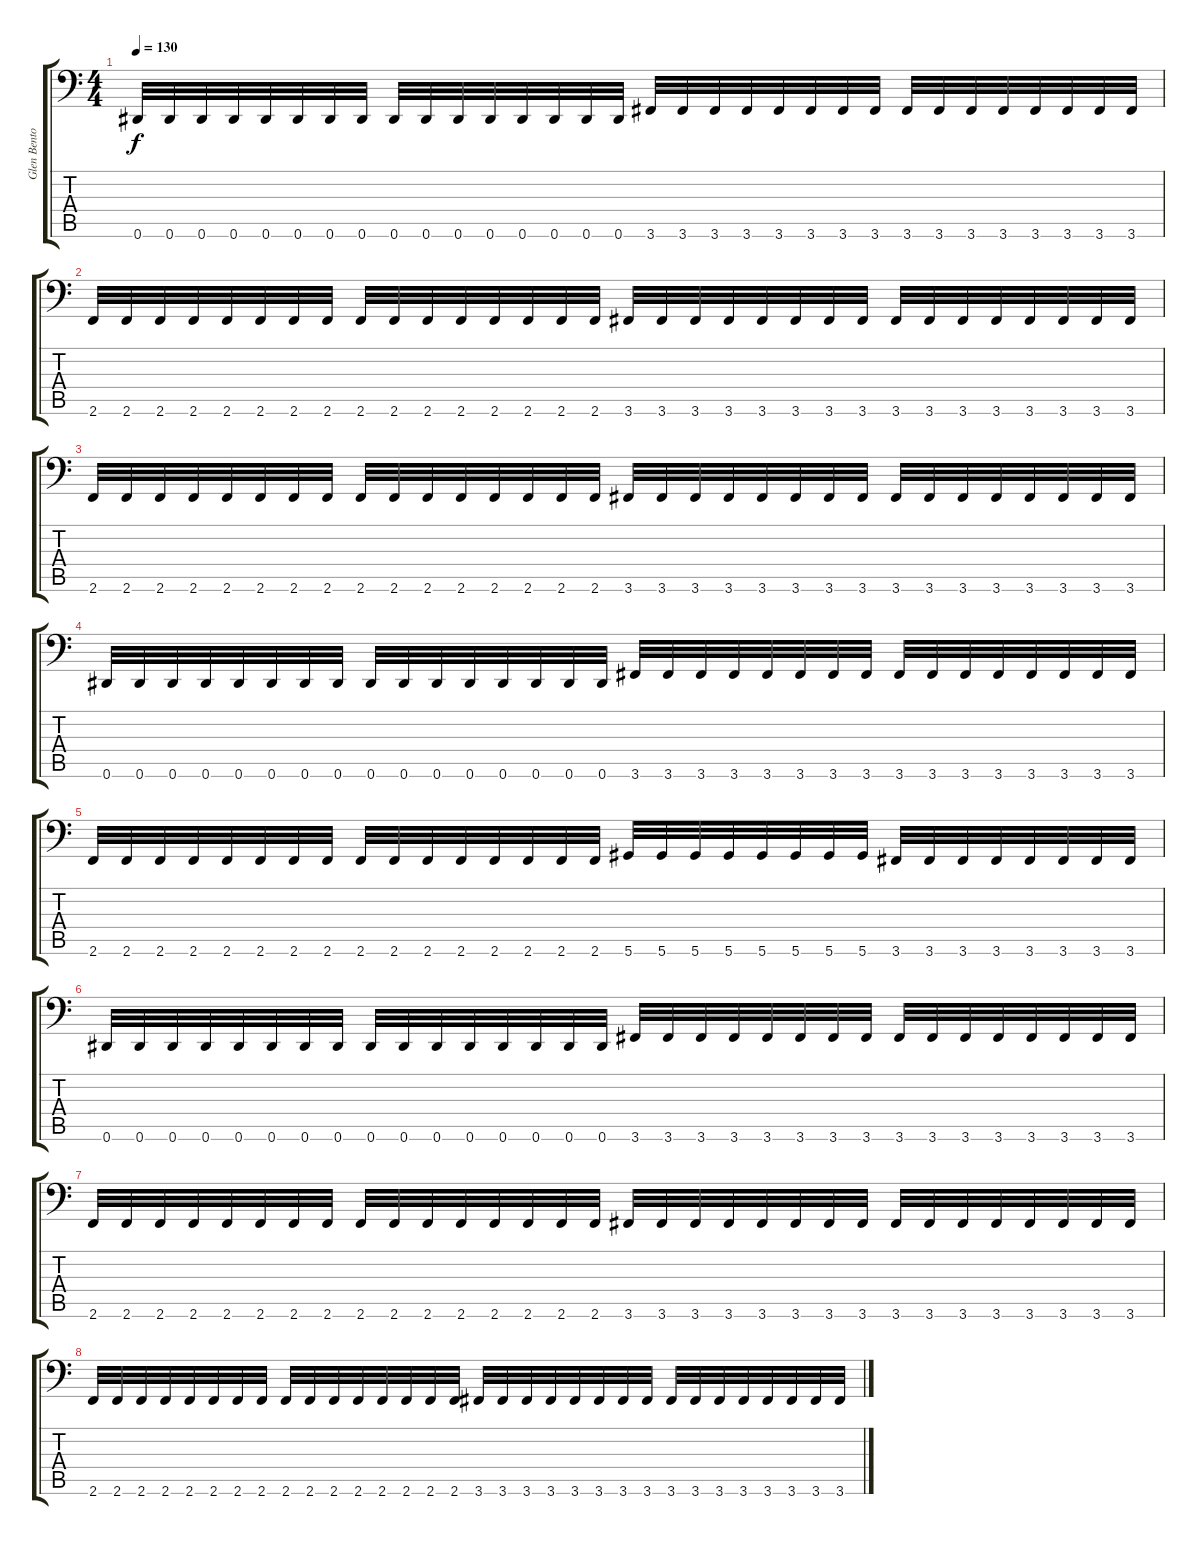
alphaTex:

\track ("Glen Benton" "Glen Bento") {instrument electricbasspick}
\staff {score tabs}
\tuning (Eb3 Bb2 Gb2 Db2 Ab1 Eb1) {hide}
\ts (4 4)
\tempo 130
\clef f4
\ks c
0.6.32{dy f} 0.6.32 0.6.32 0.6.32 0.6.32 0.6.32 0.6.32 0.6.32 0.6.32 0.6.32 0.6.32 0.6.32 0.6.32 0.6.32 0.6.32 0.6.32 3.6.32 3.6.32 3.6.32 3.6.32 3.6.32 3.6.32 3.6.32 3.6.32 3.6.32 3.6.32 3.6.32 3.6.32 3.6.32 3.6.32 3.6.32 3.6.32 |
2.6.32 2.6.32 2.6.32 2.6.32 2.6.32 2.6.32 2.6.32 2.6.32 2.6.32 2.6.32 2.6.32 2.6.32 2.6.32 2.6.32 2.6.32 2.6.32 3.6.32 3.6.32 3.6.32 3.6.32 3.6.32 3.6.32 3.6.32 3.6.32 3.6.32 3.6.32 3.6.32 3.6.32 3.6.32 3.6.32 3.6.32 3.6.32 |
2.6.32 2.6.32 2.6.32 2.6.32 2.6.32 2.6.32 2.6.32 2.6.32 2.6.32 2.6.32 2.6.32 2.6.32 2.6.32 2.6.32 2.6.32 2.6.32 3.6.32 3.6.32 3.6.32 3.6.32 3.6.32 3.6.32 3.6.32 3.6.32 3.6.32 3.6.32 3.6.32 3.6.32 3.6.32 3.6.32 3.6.32 3.6.32 |
0.6.32 0.6.32 0.6.32 0.6.32 0.6.32 0.6.32 0.6.32 0.6.32 0.6.32 0.6.32 0.6.32 0.6.32 0.6.32 0.6.32 0.6.32 0.6.32 3.6.32 3.6.32 3.6.32 3.6.32 3.6.32 3.6.32 3.6.32 3.6.32 3.6.32 3.6.32 3.6.32 3.6.32 3.6.32 3.6.32 3.6.32 3.6.32 |
2.6.32 2.6.32 2.6.32 2.6.32 2.6.32 2.6.32 2.6.32 2.6.32 2.6.32 2.6.32 2.6.32 2.6.32 2.6.32 2.6.32 2.6.32 2.6.32 5.6.32 5.6.32 5.6.32 5.6.32 5.6.32 5.6.32 5.6.32 5.6.32 3.6.32 3.6.32 3.6.32 3.6.32 3.6.32 3.6.32 3.6.32 3.6.32 |
0.6.32 0.6.32 0.6.32 0.6.32 0.6.32 0.6.32 0.6.32 0.6.32 0.6.32 0.6.32 0.6.32 0.6.32 0.6.32 0.6.32 0.6.32 0.6.32 3.6.32 3.6.32 3.6.32 3.6.32 3.6.32 3.6.32 3.6.32 3.6.32 3.6.32 3.6.32 3.6.32 3.6.32 3.6.32 3.6.32 3.6.32 3.6.32 |
2.6.32 2.6.32 2.6.32 2.6.32 2.6.32 2.6.32 2.6.32 2.6.32 2.6.32 2.6.32 2.6.32 2.6.32 2.6.32 2.6.32 2.6.32 2.6.32 3.6.32 3.6.32 3.6.32 3.6.32 3.6.32 3.6.32 3.6.32 3.6.32 3.6.32 3.6.32 3.6.32 3.6.32 3.6.32 3.6.32 3.6.32 3.6.32 |
2.6.32 2.6.32 2.6.32 2.6.32 2.6.32 2.6.32 2.6.32 2.6.32 2.6.32 2.6.32 2.6.32 2.6.32 2.6.32 2.6.32 2.6.32 2.6.32 3.6.32 3.6.32 3.6.32 3.6.32 3.6.32 3.6.32 3.6.32 3.6.32 3.6.32 3.6.32 3.6.32 3.6.32 3.6.32 3.6.32 3.6.32 3.6.32
